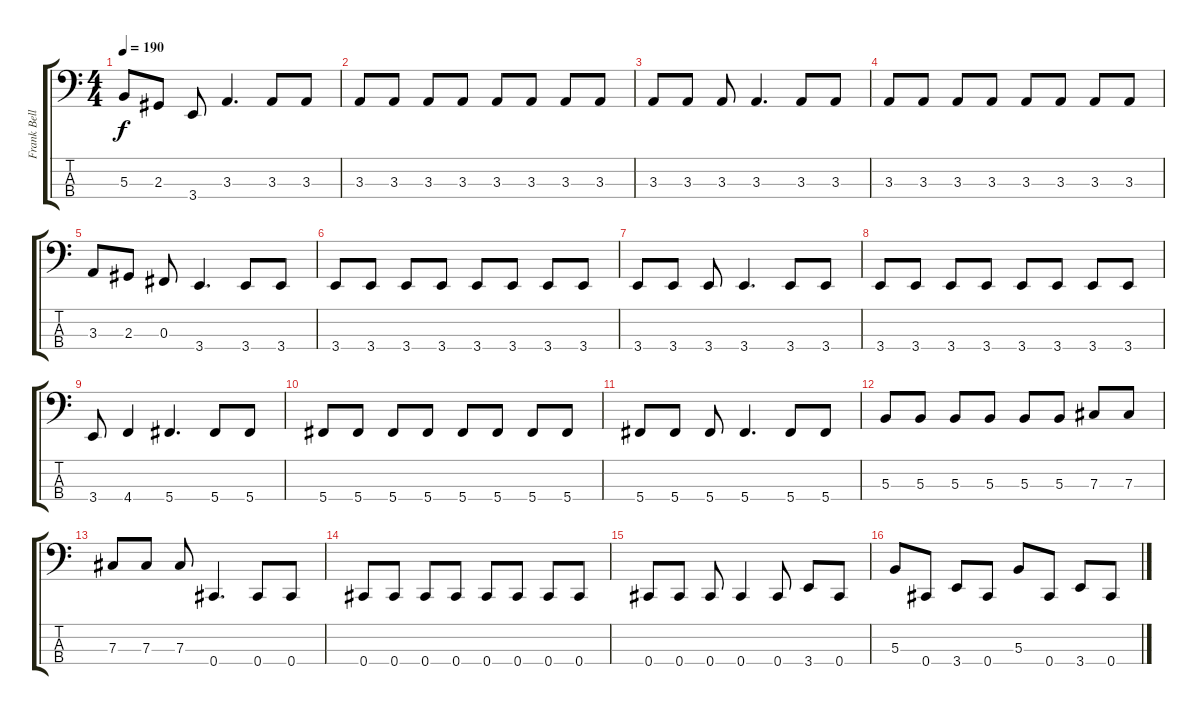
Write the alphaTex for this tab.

\track ("Frank Bello" "Frank Bell") {instrument electricbasspick}
\staff {score tabs}
\tuning (E2 B1 Gb1 Db1) {hide}
\ts (4 4)
\tempo 190
\clef f4
\ks c
5.3.8{dy f} 2.3.8 3.4.8 3.3.4{d} 3.3.8 3.3.8 |
3.3.8 3.3.8 3.3.8 3.3.8 3.3.8 3.3.8 3.3.8 3.3.8 |
3.3.8 3.3.8 3.3.8 3.3.4{d} 3.3.8 3.3.8 |
3.3.8 3.3.8 3.3.8 3.3.8 3.3.8 3.3.8 3.3.8 3.3.8 |
3.3.8 2.3.8 0.3.8 3.4.4{d} 3.4.8 3.4.8 |
3.4.8 3.4.8 3.4.8 3.4.8 3.4.8 3.4.8 3.4.8 3.4.8 |
3.4.8 3.4.8 3.4.8 3.4.4{d} 3.4.8 3.4.8 |
3.4.8 3.4.8 3.4.8 3.4.8 3.4.8 3.4.8 3.4.8 3.4.8 |
3.4.8 4.4.4 5.4.4{d} 5.4.8 5.4.8 |
5.4.8 5.4.8 5.4.8 5.4.8 5.4.8 5.4.8 5.4.8 5.4.8 |
5.4.8 5.4.8 5.4.8 5.4.4{d} 5.4.8 5.4.8 |
5.3.8 5.3.8 5.3.8 5.3.8 5.3.8 5.3.8 7.3.8 7.3.8 |
7.3.8 7.3.8 7.3.8 0.4.4{d} 0.4.8 0.4.8 |
0.4.8 0.4.8 0.4.8 0.4.8 0.4.8 0.4.8 0.4.8 0.4.8 |
0.4.8 0.4.8 0.4.8 0.4.4 0.4.8 3.4.8 0.4.8 |
5.3.8 0.4.8 3.4.8 0.4.8 5.3.8 0.4.8 3.4.8 0.4.8
